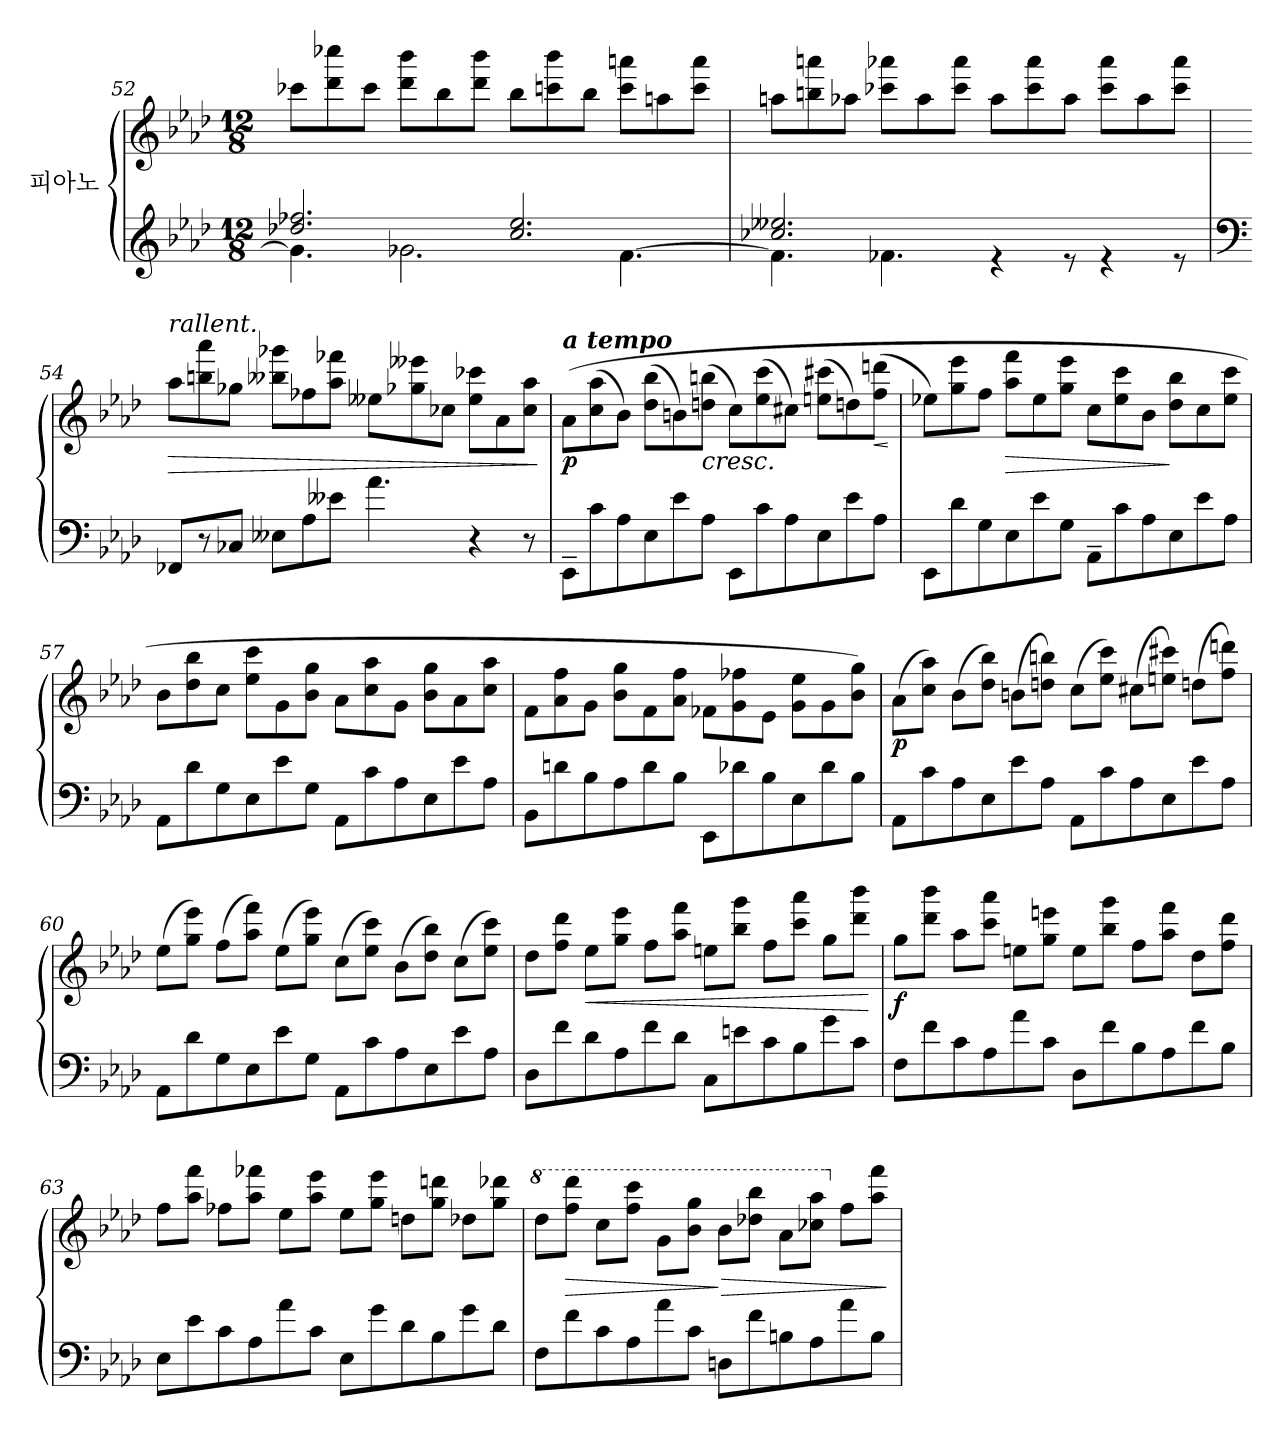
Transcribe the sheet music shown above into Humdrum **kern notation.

**kern	**kern	**dynam
*part1	*part1	*part1
*staff2	*staff1	*staff1/2
*I"피아노	*	*
!!LO:LB:g=z
*clefG2	*clefG2	*
*k[b-e-a-d-]	*k[b-e-a-d-]	*
*M12/8	*M12/8	*
=52	=52	=52
*^	*	*
4.g\]	2.dd-X/ 2.ff-X/	8ccc-X\L	.
.	.	8ddd-\ 8cccc-X\	.
.	.	8ccc-\J	.
2.g-X\	.	8ddd-\ 8bbb-\L	.
.	.	8bb-\	.
.	.	8ddd-\ 8bbb-\J	.
.	2.cc/ 2.ee-/	8bb-\L	.
.	.	8cccn\ 8bbb-\	.
.	.	8bb-\J	.
[4.f\	.	8ccc\ 8aaan\L	.
.	.	8aan\	.
.	.	8ccc\ 8aaa\J	.
=53	=53	=53	=53
4.f\]	2.cc-X/ 2.ee--X/	8aan\L	.
.	.	8bbn\ 8aaan\	.
.	.	8aa-X\J	.
4.f-X\	.	8ccc-X\ 8aaa-X\L	.
.	.	8aa-\	.
.	.	8ccc-\ 8aaa-\J	.
4re	2.ryy	8aa-\L	.
.	.	8ccc-\ 8aaa-\	.
8re	.	8aa-\J	.
4re	.	8ccc-\ 8aaa-\L	.
.	.	8aa-\	.
8re	.	8ccc-\ 8aaa-\J	.
*v	*v	*	*
=54	=54	=54
*clefF4	*	*
!	!LO:TX:a:i:t=rallent.	!
!	!	!LO:HP:b
8FF-X/L	8aa-\L	>
8r	8bbn\ 8aaa-\	.
8C-X/J	8gg-X\J	.
8E--X\L	8bb--X\ 8ggg-X\L	.
8A-\	8ff-X\	.
8e--X\J	8aa-\ 8fff-X\J	.
4.a-\	8ee--X\L	.
.	8gg-X\ 8eee--X\	.
.	8cc-X\J	.
4r	8ee--\ 8ccc-X\L	.
.	8a-\	.
8r	8cc-\ 8aa-\J	.
.	.	]
!!LO:PB:g=z
=55	=55	=55
!	!LO:TX:a:Bi:t=a tempo	!
!	!	!LO:DY:b
8EE-~\L	(8a-\L	p
8c\	(8cc\ 8aa-\	.
8A-\	8b-\J)	.
8E-\	(8dd-\ 8bb-\L	.
8e-\	8bn\)	.
!	!	!LO:HP:b
8A-\J	(8ddn\ 8bbn\J	<
8EE-\L	8cc\L)	.
8c\	(8ee-\ 8ccc\	.
8A-\	8cc#X\J)	.
8E-\	(8een\ 8ccc#X\L	.
8e-\	8ddn\)	.
!	!	!LO:HP:b
8A-\J	(8ff\ 8dddn\J	<
.	.	[
=56	=56	=56
8EE-\L	8ee-X\L)	.
8d-\	8gg\ 8eee-\	.
8G\	8ff\J	.
!	!	!LO:HP:n=1:b
8E-\	8aa-\ 8fff\L	[ >
8e-\	8ee-\	.
8G\J	8gg\ 8eee-\J	.
8AA-~\L	8cc\L	.
8c\	8ee-\ 8ccc\	.
8A-\	8b-\J	.
8E-\	8dd-\ 8bb-\L	]
8e-\	8cc\	.
8A-\J	8ee-\ 8ccc\J	.
=57	=57	=57
8AA-\L	8b-\L	.
8d-\	8dd-\ 8bb-\	.
8G\	8cc\J	.
8E-\	8ee-\ 8ccc\L	.
8e-\	8g\	.
8G\J	8b-\ 8gg\J	.
8AA-\L	8a-\L	.
8c\	8cc\ 8aa-\	.
8A-\	8g\J	.
8E-\	8b-\ 8gg\L	.
8e-\	8a-\	.
8A-\J	8cc\ 8aa-\J	.
!!LO:LB:g=z
=58	=58	=58
8BB-\L	8f\L	.
8dn\	8a-\ 8ff\	.
8B-\	8g\J	.
8A-\	8b-\ 8gg\L	.
8d\	8f\	.
8B-\J	8a-\ 8ff\J	.
8EE-\L	8f-X\L	.
8d-X\	8g\ 8ff-X\	.
8B-\	8e-\J	.
8E-\	8g\ 8ee-\L	.
8d-\	8g\	.
8B-\J	8b-\ 8gg\J)	.
=59	=59	=59
!	!	!LO:DY:b
8AA-\L	(8a-\L	p
8c\	8cc\ 8aa-\J)	.
8A-\	(8b-\L	.
8E-\	8dd-\ 8bb-\J)	.
8e-\	(8bn\L	.
8A-\J	8ddn\ 8bbn\J)	.
8AA-\L	(8cc\L	.
8c\	8ee-\ 8ccc\J)	.
8A-\	(8cc#X\L	.
8E-\	8een\ 8ccc#X\J)	.
8e-\	(8ddn\L	.
8A-\J	8ff\ 8dddn\J)	.
!!LO:LB:g=z
=60	=60	=60
8AA-\L	(8ee-\L	.
8d-\	8gg\ 8eee-\J)	.
8G\	(8ff\L	.
8E-\	8aa-\ 8fff\J)	.
8e-\	(8ee-\L	.
8G\J	8gg\ 8eee-\J)	.
8AA-\L	(8cc\L	.
8c\	8ee-\ 8ccc\J)	.
8A-\	(8b-\L	.
8E-\	8dd-\ 8bb-\J)	.
8e-\	(8cc\L	.
8A-\J	8ee-\ 8ccc\J)	.
=61	=61	=61
8D-\L	8dd-\L	.
8f\	8ff\ 8ddd-\J	.
!	!	!LO:HP:b
8d-\	8ee-\L	<
8A-\	8gg\ 8eee-\J	.
8f\	8ff\L	.
8d-\J	8aa-\ 8fff\J	.
8C\L	8een\L	.
8en\	8bb-\ 8ggg\J	.
8c\	8ff\L	.
8B-\	8ccc\ 8aaa-\J	.
8g\	8gg\L	.
8c\J	8ddd-\ 8bbb-\J	.
.	.	[
!!LO:LB:g=z
=62	=62	=62
!	!	!LO:DY:b
8F\L	8gg\L	f
8f\	8ddd-\ 8bbb-\J	.
8c\	8aa-\L	.
8A-\	8ccc\ 8aaa-\J	.
8a-\	8een\L	.
8c\J	8gg\ 8eeen\J	.
8D-\L	8ee\L	.
8f\	8bb-\ 8ggg\J	.
8B-\	8ff\L	.
8A-\	8aa-\ 8fff\J	.
8f\	8dd-\L	.
8B-\J	8ff\ 8ddd-\J	.
=63	=63	=63
8E-\L	8ff\L	.
8e-\	8aa-\ 8fff\J	.
8c\	8ff-X\L	.
8A-\	8aa-\ 8fff-X\J	.
8a-\	8ee-\L	.
8c\J	8aa-\ 8eee-\J	.
8E-\L	8ee-\L	.
8g\	8gg\ 8eee-\J	.
8d-\	8ddn\L	.
8B-\	8gg\ 8dddn\J	.
8g\	8dd-X\L	.
8d-\J	8gg\ 8ddd-X\J	.
!!LO:LB:g=z
=64	=64	=64
*	*8va	*
8F\L	8ddd-\L	.
!	!	!LO:HP:b
8f\	8fff\ 8dddd-\J	>
8c\	8ccc\L	.
8A-\	8fff\ 8cccc\J	.
8a-\	8gg\L	.
8c\J	8bb-\ 8ggg\J	.
!	!	!LO:HP:n=1:b
8Dn\L	8bb-\L	] >
8f\	8ddd-X\ 8bbb-\J	.
8Bn\	8aa-\L	.
8A-\	8ccc-X\ 8aaa-\J	.
*	*X8va	*
8a-\	8ff\L	.
8B\J	8aa-\ 8fff\J	.
.	.	]
=	=	=
*-	*-	*-
